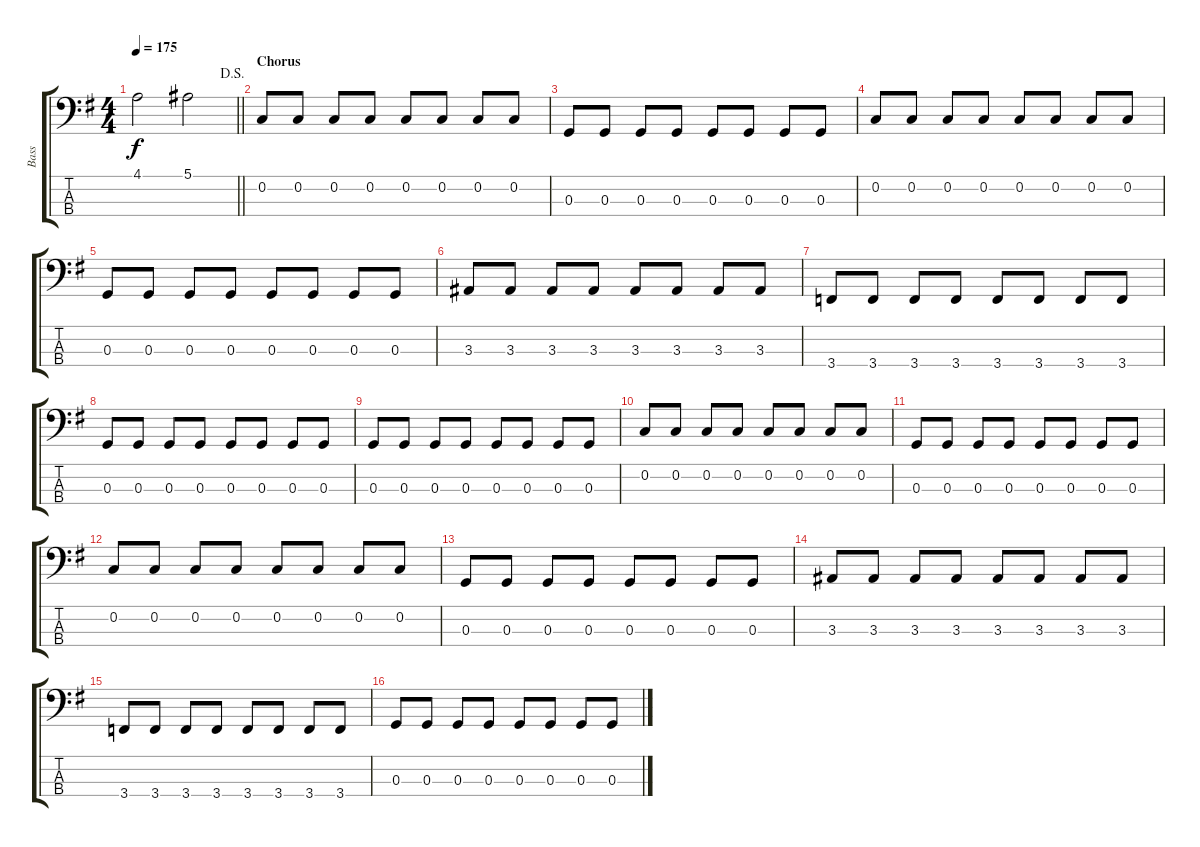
\track ("Bass" "Bass") {instrument electricbassfinger}
\staff {score tabs}
\tuning (F2 C2 G1 D1) {hide}
\ts (4 4)
\jump dalsegno
\tempo 175
\clef f4
\barLineRight lightlight
\ks g
4.1.2{dy f} 5.1.2 |
\section ("" "Chorus")
0.2.8 0.2.8 0.2.8 0.2.8 0.2.8 0.2.8 0.2.8 0.2.8 |
0.3.8 0.3.8 0.3.8 0.3.8 0.3.8 0.3.8 0.3.8 0.3.8 |
0.2.8 0.2.8 0.2.8 0.2.8 0.2.8 0.2.8 0.2.8 0.2.8 |
0.3.8 0.3.8 0.3.8 0.3.8 0.3.8 0.3.8 0.3.8 0.3.8 |
3.3.8 3.3.8 3.3.8 3.3.8 3.3.8 3.3.8 3.3.8 3.3.8 |
3.4.8 3.4.8 3.4.8 3.4.8 3.4.8 3.4.8 3.4.8 3.4.8 |
0.3.8 0.3.8 0.3.8 0.3.8 0.3.8 0.3.8 0.3.8 0.3.8 |
0.3.8 0.3.8 0.3.8 0.3.8 0.3.8 0.3.8 0.3.8 0.3.8 |
0.2.8 0.2.8 0.2.8 0.2.8 0.2.8 0.2.8 0.2.8 0.2.8 |
0.3.8 0.3.8 0.3.8 0.3.8 0.3.8 0.3.8 0.3.8 0.3.8 |
0.2.8 0.2.8 0.2.8 0.2.8 0.2.8 0.2.8 0.2.8 0.2.8 |
0.3.8 0.3.8 0.3.8 0.3.8 0.3.8 0.3.8 0.3.8 0.3.8 |
3.3.8 3.3.8 3.3.8 3.3.8 3.3.8 3.3.8 3.3.8 3.3.8 |
3.4.8 3.4.8 3.4.8 3.4.8 3.4.8 3.4.8 3.4.8 3.4.8 |
0.3.8 0.3.8 0.3.8 0.3.8 0.3.8 0.3.8 0.3.8 0.3.8
